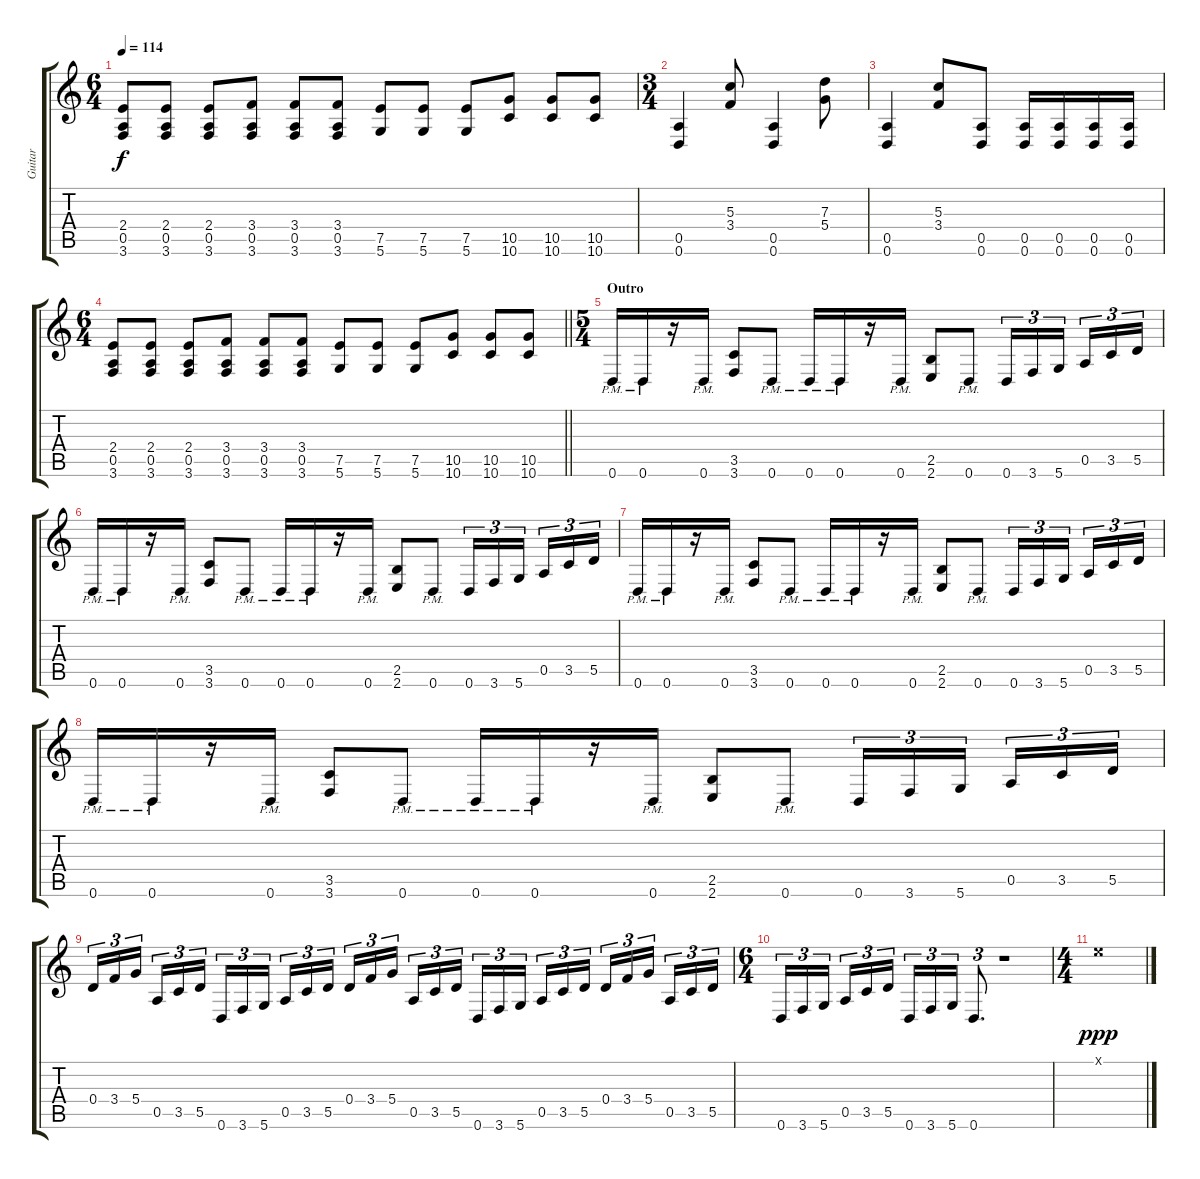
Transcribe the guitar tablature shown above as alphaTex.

\track ("Guitar" "Guitar") {instrument distortionguitar}
\staff {score tabs}
\tuning (E4 B3 G3 D3 A2 D2) {hide}
\ts (6 4)
\tempo 114
\clef g2
\ks c
(2.4 0.5 3.6).8{dy f} (2.4 0.5 3.6).8 (2.4 0.5 3.6).8 (3.4 0.5 3.6).8 (3.4 0.5 3.6).8 (3.4 0.5 3.6).8 (7.5 5.6).8 (7.5 5.6).8 (7.5 5.6).8 (10.5 10.6).8 (10.5 10.6).8 (10.5 10.6).8 |
\ts (3 4)
(0.5 0.6).4 (5.3 3.4).8 (0.5 0.6).4 (7.3 5.4).8 |
(0.5 0.6).4 (5.3 3.4).8 (0.5 0.6).8 (0.5 0.6).16 (0.5 0.6).16 (0.5 0.6).16 (0.5 0.6).16 |
\ts (6 4)
\barLineRight lightlight
(2.4 0.5 3.6).8 (2.4 0.5 3.6).8 (2.4 0.5 3.6).8 (3.4 0.5 3.6).8 (3.4 0.5 3.6).8 (3.4 0.5 3.6).8 (7.5 5.6).8 (7.5 5.6).8 (7.5 5.6).8 (10.5 10.6).8 (10.5 10.6).8 (10.5 10.6).8 |
\ts (5 4)
\section ("" "Outro")
0.6{pm}.16 0.6{pm}.16 r.16 0.6{pm}.16 (3.5 3.6).8 0.6{pm}.8 0.6{pm}.16 0.6{pm}.16 r.16 0.6{pm}.16 (2.5 2.6).8 0.6{pm}.8 0.6.16{tu (3 2)} 3.6.16{tu (3 2)} 5.6.16{tu (3 2) beam splitsecondary} 0.5.16{tu (3 2)} 3.5.16{tu (3 2)} 5.5.16{tu (3 2)} |
0.6{pm}.16 0.6{pm}.16 r.16 0.6{pm}.16 (3.5 3.6).8 0.6{pm}.8 0.6{pm}.16 0.6{pm}.16 r.16 0.6{pm}.16 (2.5 2.6).8 0.6{pm}.8 0.6.16{tu (3 2)} 3.6.16{tu (3 2)} 5.6.16{tu (3 2) beam splitsecondary} 0.5.16{tu (3 2)} 3.5.16{tu (3 2)} 5.5.16{tu (3 2)} |
0.6{pm}.16 0.6{pm}.16 r.16 0.6{pm}.16 (3.5 3.6).8 0.6{pm}.8 0.6{pm}.16 0.6{pm}.16 r.16 0.6{pm}.16 (2.5 2.6).8 0.6{pm}.8 0.6.16{tu (3 2)} 3.6.16{tu (3 2)} 5.6.16{tu (3 2) beam splitsecondary} 0.5.16{tu (3 2)} 3.5.16{tu (3 2)} 5.5.16{tu (3 2)} |
0.6{pm}.16 0.6{pm}.16 r.16 0.6{pm}.16 (3.5 3.6).8 0.6{pm}.8 0.6{pm}.16 0.6{pm}.16 r.16 0.6{pm}.16 (2.5 2.6).8 0.6{pm}.8 0.6.16{tu (3 2)} 3.6.16{tu (3 2)} 5.6.16{tu (3 2) beam splitsecondary} 0.5.16{tu (3 2)} 3.5.16{tu (3 2)} 5.5.16{tu (3 2)} |
0.4.16{tu (3 2)} 3.4.16{tu (3 2)} 5.4.16{tu (3 2) beam splitsecondary} 0.5.16{tu (3 2)} 3.5.16{tu (3 2)} 5.5.16{tu (3 2)} 0.6.16{tu (3 2)} 3.6.16{tu (3 2)} 5.6.16{tu (3 2) beam splitsecondary} 0.5.16{tu (3 2)} 3.5.16{tu (3 2)} 5.5.16{tu (3 2)} 0.4.16{tu (3 2)} 3.4.16{tu (3 2)} 5.4.16{tu (3 2) beam splitsecondary} 0.5.16{tu (3 2)} 3.5.16{tu (3 2)} 5.5.16{tu (3 2)} 0.6.16{tu (3 2)} 3.6.16{tu (3 2)} 5.6.16{tu (3 2) beam splitsecondary} 0.5.16{tu (3 2)} 3.5.16{tu (3 2)} 5.5.16{tu (3 2)} 0.4.16{tu (3 2)} 3.4.16{tu (3 2)} 5.4.16{tu (3 2) beam splitsecondary} 0.5.16{tu (3 2)} 3.5.16{tu (3 2)} 5.5.16{tu (3 2)} |
\ts (6 4)
0.6.16{tu (3 2)} 3.6.16{tu (3 2)} 5.6.16{tu (3 2) beam splitsecondary} 0.5.16{tu (3 2)} 3.5.16{tu (3 2)} 5.5.16{tu (3 2) beam splitsecondary} 0.6.16{tu (3 2)} 3.6.16{tu (3 2)} 5.6.16{tu (3 2)} 0.6.8{d tu (3 2)} r.1 |
\ts (4 4)
0.1{x}.1{dy ppp volume 0}
